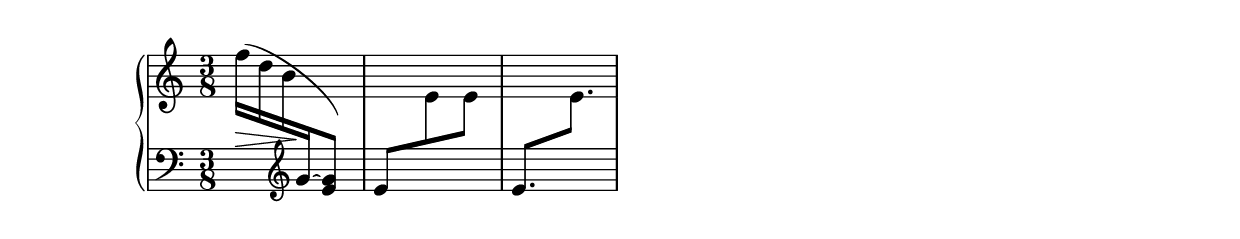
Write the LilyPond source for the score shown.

\version "2.1.30"
\header {
    texidoc = "Cross staff  (kneed) beams do not cause extreme slopes."
}

\score {
    \notes\context PianoStaff <<
    \context Staff = up
    \relative c'' <<
        {
	    \stemDown
            f16( \> d b\! \change Staff = down \stemUp
            \clef treble g ~ < g e>8)
	    
	     e[ \change Staff = up
	    \stemDown
	    e e]
	    \change Staff = down
	    \stemUp
	    e8.[
		\change Staff = up
	    \stemDown
	    e8.]
	    
	} \\
    >>
    \context Staff = down {
        \time 3/8 \clef bass s4.*3 }
    >>
    \paper { raggedright = ##t}
}

